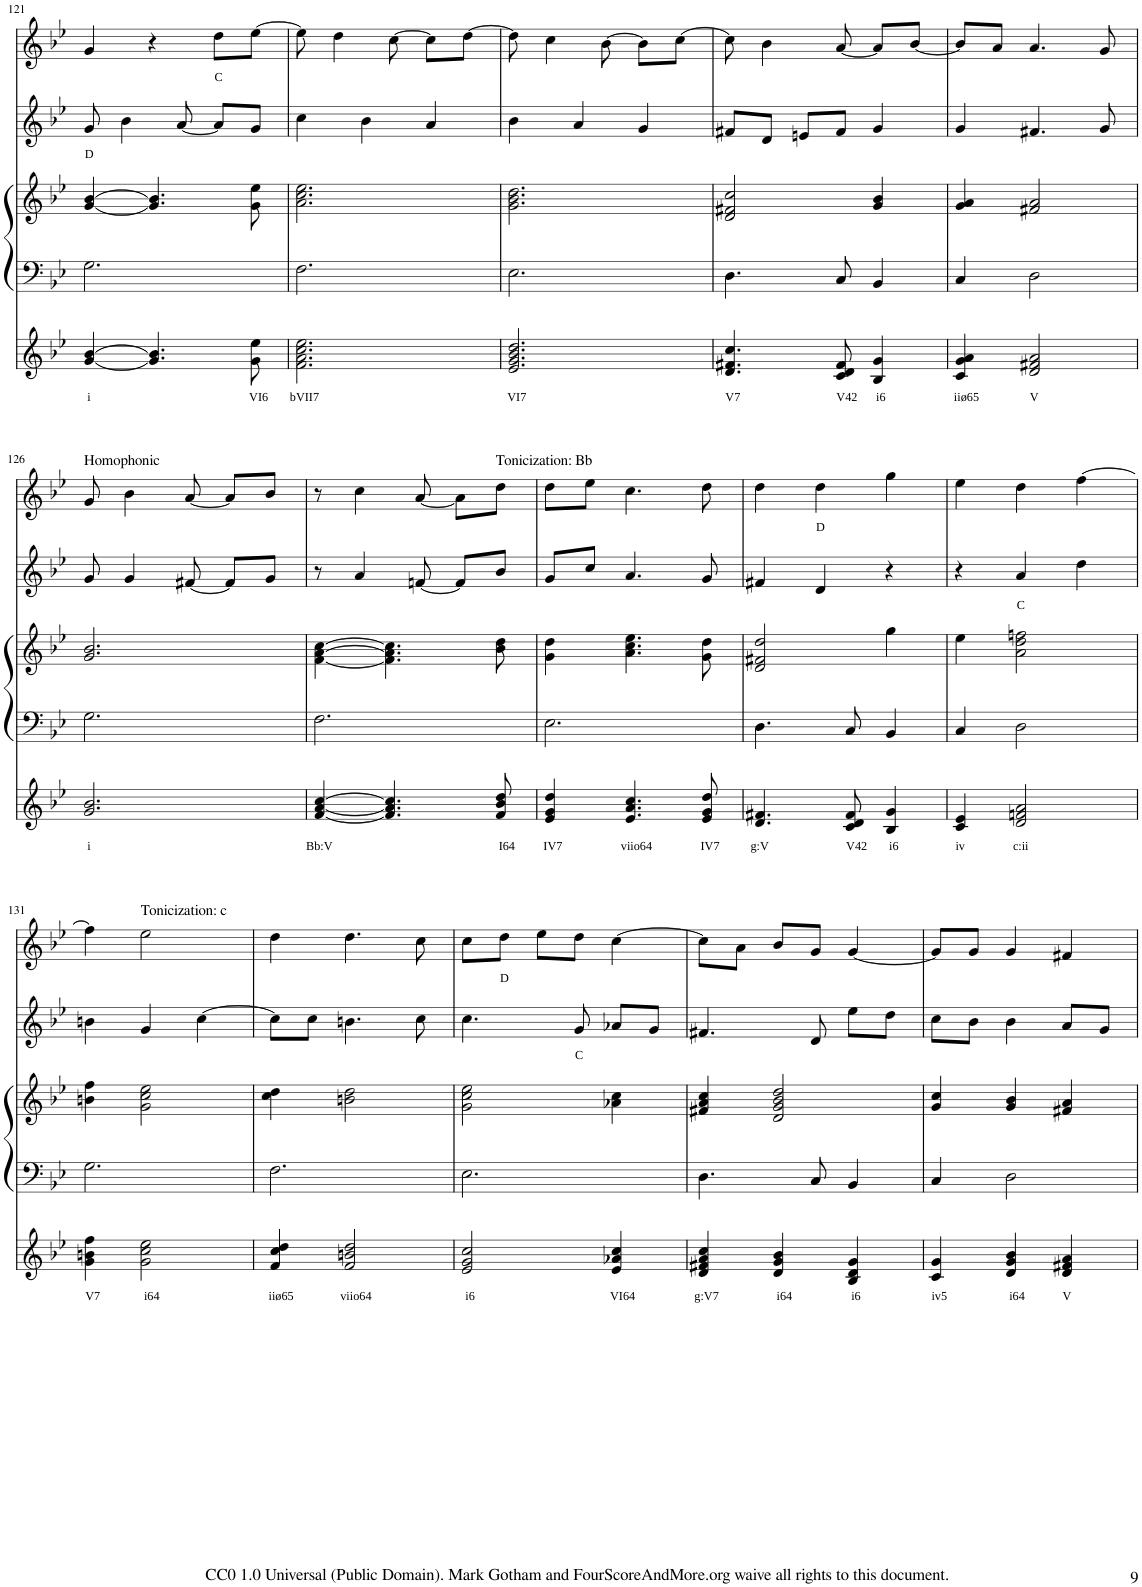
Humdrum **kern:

**kern	**text	**kern	**kern	**kern	**text	**kern	**text
*part5	*part5	*part4	*part3	*part2	*part2	*part1	*part1
*staff5	*staff5	*staff4	*staff3	*staff2	*staff2	*staff1	*staff1
*I"Full reduction	*	*I"Basso Continuo	*I"Vln Chd Reduction	*I"Violin 2	*	*I"Violin 1	*
*	*	*	*	*I'Vln	*	*I'Vln	*
!!LO:PB:g=z
*clefG2	*	*clefF4	*clefG2	*clefG2	*	*clefG2	*
*k[b-e-]	*	*k[b-e-]	*k[b-e-]	*k[b-e-]	*	*k[b-e-]	*
*M3/4	*	*M3/4	*M3/4	*M3/4	*	*M3/4	*
=121	=121	=121	=121	=121	=121	=121	=121
!	!LO:LY:b	!	!	!	!LO:LY:b	!	!
[4g/ [4b-/	i	2.G\	[4g/ [4b-/	8g/	D	4g/	.
.	.	.	.	4b-\	.	.	.
4.g/] 4.b-/]	.	.	4.g/] 4.b-/]	.	.	4r	.
.	.	.	.	[<8a/	.	.	.
!	!	!	!	!	!	!	!LO:LY:b
.	.	.	.	8a/L]	.	8dd\L	C
!	!LO:LY:b	!	!	!	!	!	!
8g\ 8ee-\	VI6	.	8g\ 8ee-\	8g/J	.	[8ee-\J	.
=122	=122	=122	=122	=122	=122	=122	=122
!	!LO:LY:b	!	!	!	!	!	!
2.f\ 2.a\ 2.cc\ 2.ee-\	bVII7	2.F\	2.a\ 2.cc\ 2.ee-\	4cc\	.	8ee-\]	.
.	.	.	.	.	.	4dd\	.
.	.	.	.	4b-\	.	.	.
.	.	.	.	.	.	[>8cc\	.
.	.	.	.	4a/	.	8cc\L]	.
.	.	.	.	.	.	[8dd\J	.
=123	=123	=123	=123	=123	=123	=123	=123
!	!LO:LY:b	!	!	!	!	!	!
2.e-/ 2.g/ 2.b-/ 2.dd/	VI7	2.E-\	2.g\ 2.b-\ 2.dd\	4b-\	.	8dd\]	.
.	.	.	.	.	.	4cc\	.
.	.	.	.	4a/	.	.	.
.	.	.	.	.	.	[>8b-\	.
.	.	.	.	4g/	.	8b-\L]	.
.	.	.	.	.	.	[8cc\J	.
=124	=124	=124	=124	=124	=124	=124	=124
!	!LO:LY:b	!	!	!	!	!	!
4.d/ 4.f#X/ 4.cc/	V7	4.D\	2d/ 2f#X/ 2cc/	8f#X/L	.	8cc\]	.
.	.	.	.	8d/J	.	4b-\	.
.	.	.	.	8en/L	.	.	.
!	!LO:LY:b	!	!	!	!	!	!
8c/ 8d/ 8f#/	V42	8C/	.	8f#/J	.	[<8a/	.
!	!LO:LY:b	!	!	!	!	!	!
4B-/ 4g/	i6	4BB-/	4g/ 4b-/	4g/	.	8a/L]	.
.	.	.	.	.	.	[8b-/J	.
=125	=125	=125	=125	=125	=125	=125	=125
!	!LO:LY:b	!	!	!	!	!	!
4c/ 4g/ 4a/	iiø65	4C/	4g/ 4a/	4g/	.	8b-/L]	.
.	.	.	.	.	.	8a/J	.
!	!LO:LY:b	!	!	!	!	!	!
2d/ 2f#X/ 2a/	V	2D\	2f#X/ 2a/	4.f#X/	.	4.a/	.
.	.	.	.	8g/	.	8g/	.
!!LO:LB:g=z
=126	=126	=126	=126	=126	=126	=126	=126
!	!	!	!	!	!	!LO:TX:a:t=Homophonic	!
!	!LO:LY:b	!	!	!	!	!	!
2.g/ 2.b-/	i	2.G\	2.g/ 2.b-/	8g/	.	8g/	.
.	.	.	.	4g/	.	4b-\	.
.	.	.	.	[<8f#X/	.	[<8a/	.
.	.	.	.	8f#/L]	.	8a/L]	.
.	.	.	.	8g/J	.	8b-/J	.
=127	=127	=127	=127	=127	=127	=127	=127
!	!LO:LY:b	!	!	!	!	!	!
[4f/ [4a/ [4cc/	Bb:V	2.F\	[4f\ [4a\ [4cc\	8r	.	8r	.
.	.	.	.	4a/	.	4cc\	.
4.f/] 4.a/] 4.cc/]	.	.	4.f\] 4.a\] 4.cc\]	.	.	.	.
.	.	.	.	[<8fn/	.	[<8a/	.
.	.	.	.	8f/L]	.	8a\L]	.
!	!	!	!	!	!	!LO:TX:a:t=Tonicization&colon; Bb	!
!	!LO:LY:b	!	!	!	!	!	!
8f/ 8b-/ 8dd/	I64	.	8b-\ 8dd\	8b-/J	.	8dd\J	.
=128	=128	=128	=128	=128	=128	=128	=128
!	!LO:LY:b	!	!	!	!	!	!
4e-/ 4g/ 4dd/	IV7	2.E-\	4g\ 4dd\	8g/L	.	8dd\L	.
.	.	.	.	8cc/J	.	8ee-\J	.
!	!LO:LY:b	!	!	!	!	!	!
4.e-/ 4.a/ 4.cc/	viio64	.	4.a\ 4.cc\ 4.ee-\	4.a/	.	4.cc\	.
!	!LO:LY:b	!	!	!	!	!	!
8e-/ 8g/ 8dd/	IV7	.	8g\ 8dd\	8g/	.	8dd\	.
=129	=129	=129	=129	=129	=129	=129	=129
!	!LO:LY:b	!	!	!	!	!	!
4.d/ 4.f#X/	g:V	4.D\	2d/ 2f#X/ 2dd/	4f#X/	.	4dd\	.
!	!	!	!	!	!	!	!LO:LY:b
.	.	.	.	4d/	.	4dd\	D
!	!LO:LY:b	!	!	!	!	!	!
8c/ 8d/ 8f#/	V42	8C/	.	.	.	.	.
!	!LO:LY:b	!	!	!	!	!	!
4B-/ 4g/	i6	4BB-/	4gg\	4r	.	4gg\	.
=130	=130	=130	=130	=130	=130	=130	=130
!	!LO:LY:b	!	!	!	!	!	!
4c/ 4e-/	iv	4C/	4ee-\	4r	.	4ee-\	.
!	!LO:LY:b	!	!	!	!LO:LY:b	!	!
2d/ 2fn/ 2a/	c:ii	2D\	2a\ 2dd\ 2ffn\	4a/	C	4dd\	.
.	.	.	.	4dd\	.	[4ff\	.
!!LO:LB:g=z
=131	=131	=131	=131	=131	=131	=131	=131
!	!LO:LY:b	!	!	!	!	!	!
4g\ 4bn\ 4ff\	V7	2.G\	4bn\ 4ff\	4bn\	.	4ff\]	.
!	!	!	!	!	!	!LO:TX:a:t=Tonicization&colon; c	!
!	!LO:LY:b	!	!	!	!	!	!
2g\ 2cc\ 2ee-\	i64	.	2g\ 2cc\ 2ee-\	4g/	.	2ee-\	.
.	.	.	.	[4cc\	.	.	.
=132	=132	=132	=132	=132	=132	=132	=132
!	!LO:LY:b	!	!	!	!	!	!
4f/ 4cc/ 4dd/	iiø65	2.F\	4cc\ 4dd\	8cc\L]	.	4dd\	.
.	.	.	.	8cc\J	.	.	.
!	!LO:LY:b	!	!	!	!	!	!
2f/ 2bn/ 2dd/	viio64	.	2bn\ 2dd\	4.bn\	.	4.dd\	.
.	.	.	.	8cc\	.	8cc\	.
=133	=133	=133	=133	=133	=133	=133	=133
!	!LO:LY:b	!	!	!	!	!	!
2e-/ 2g/ 2cc/	i6	2.E-\	2g\ 2cc\ 2ee-\	4.cc\	.	8cc\L	.
!	!	!	!	!	!	!	!LO:LY:b
.	.	.	.	.	.	8dd\J	D
.	.	.	.	.	.	8ee-\L	.
!	!	!	!	!	!LO:LY:b	!	!
.	.	.	.	8g/	C	8dd\J	.
!	!LO:LY:b	!	!	!	!	!	!
4e-/ 4a-X/ 4cc/	VI64	.	4a-X\ 4cc\	8a-X/L	.	[4cc\	.
.	.	.	.	8g/J	.	.	.
=134	=134	=134	=134	=134	=134	=134	=134
!	!LO:LY:b	!	!	!	!	!	!
4d/ 4f#X/ 4a/ 4cc/	g:V7	4.D\	4f#X/ 4a/ 4cc/	4.f#X/	.	8cc\L]	.
.	.	.	.	.	.	8a\J	.
!	!LO:LY:b	!	!	!	!	!	!
4d/ 4g/ 4b-/	i64	.	2d/ 2g/ 2b-/ 2dd/	.	.	8b-/L	.
.	.	8C/	.	8d/	.	8g/J	.
!	!LO:LY:b	!	!	!	!	!	!
4B-/ 4d/ 4g/	i6	4BB-/	.	8ee-\L	.	[4g/	.
.	.	.	.	8dd\J	.	.	.
=135	=135	=135	=135	=135	=135	=135	=135
!	!LO:LY:b	!	!	!	!	!	!
4c/ 4g/	iv5	4C/	4g/ 4cc/	8cc\L	.	8g/L]	.
.	.	.	.	8b-\J	.	8g/J	.
!	!LO:LY:b	!	!	!	!	!	!
4d/ 4g/ 4b-/	i64	2D\	4g/ 4b-/	4b-\	.	4g/	.
!	!LO:LY:b	!	!	!	!	!	!
4d/ 4f#X/ 4a/	V	.	4f#X/ 4a/	8a/L	.	4f#X/	.
.	.	.	.	8g/J	.	.	.
=	=	=	=	=	=	=	=
*-	*-	*-	*-	*-	*-	*-	*-
